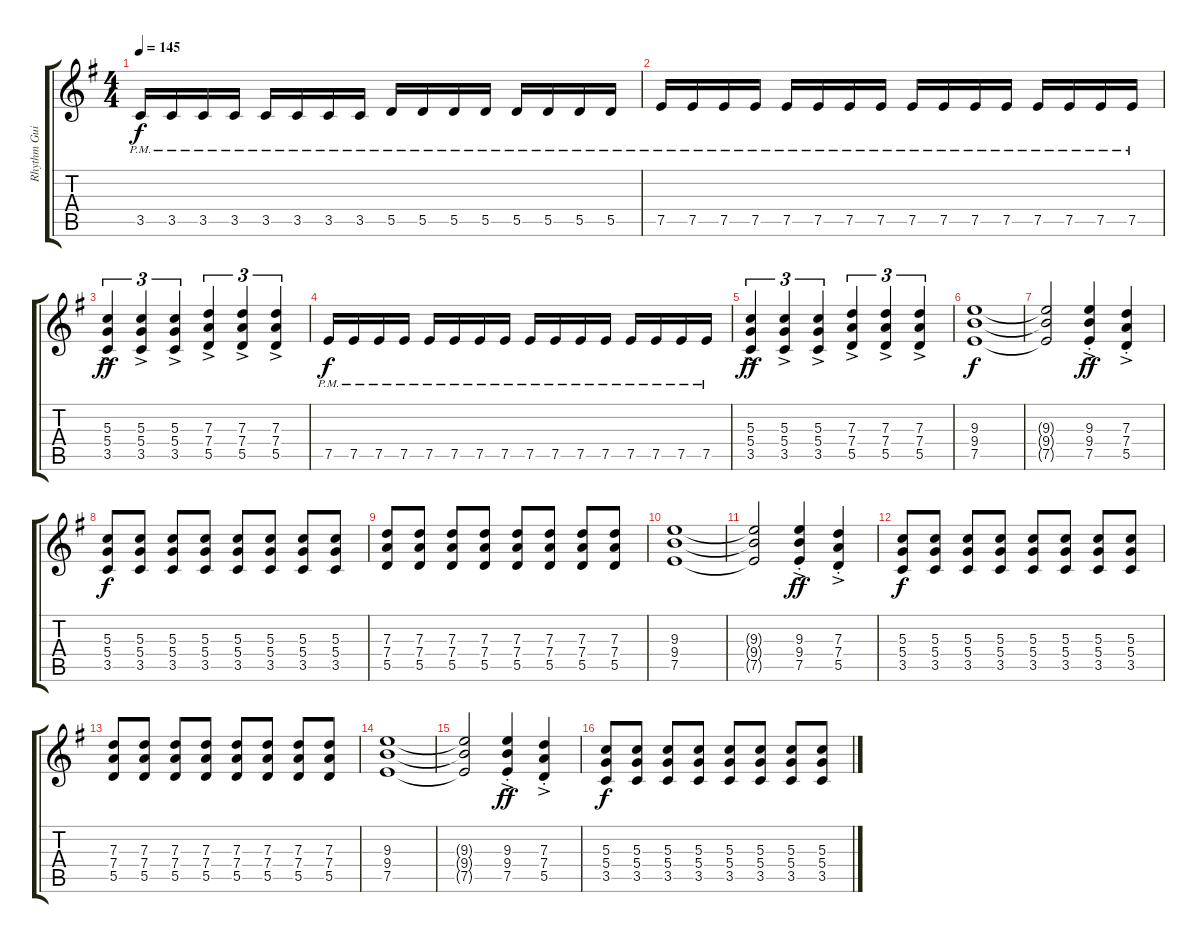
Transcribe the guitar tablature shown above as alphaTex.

\track ("Rhythm Guitar" "Rhythm Gui") {instrument distortionguitar}
\staff {score tabs}
\tuning (E4 B3 G3 D3 A2 E2) {hide}
\ts (4 4)
\tempo 145
\clef g2
\ks eminor
3.5{pm}.16{dy f} 3.5{pm}.16 3.5{pm}.16 3.5{pm}.16 3.5{pm}.16 3.5{pm}.16 3.5{pm}.16 3.5{pm}.16 5.5{pm}.16 5.5{pm}.16 5.5{pm}.16 5.5{pm}.16 5.5{pm}.16 5.5{pm}.16 5.5{pm}.16 5.5{pm}.16 |
7.5{pm}.16 7.5{pm}.16 7.5{pm}.16 7.5{pm}.16 7.5{pm}.16 7.5{pm}.16 7.5{pm}.16 7.5{pm}.16 7.5{pm}.16 7.5{pm}.16 7.5{pm}.16 7.5{pm}.16 7.5{pm}.16 7.5{pm}.16 7.5{pm}.16 7.5{pm}.16 |
(5.3{ac} 5.4{ac} 3.5{ac}).4{tu (3 2) dy ff} (5.3{ac} 5.4{ac} 3.5{ac}).4{tu (3 2)} (5.3{ac} 5.4{ac} 3.5{ac}).4{tu (3 2)} (7.3{ac} 7.4{ac} 5.5{ac}).4{tu (3 2)} (7.3{ac} 7.4{ac} 5.5{ac}).4{tu (3 2)} (7.3{ac} 7.4{ac} 5.5{ac}).4{tu (3 2)} |
7.5{pm}.16{dy f} 7.5{pm}.16 7.5{pm}.16 7.5{pm}.16 7.5{pm}.16 7.5{pm}.16 7.5{pm}.16 7.5{pm}.16 7.5{pm}.16 7.5{pm}.16 7.5{pm}.16 7.5{pm}.16 7.5{pm}.16 7.5{pm}.16 7.5{pm}.16 7.5{pm}.16 |
(5.3{ac} 5.4{ac} 3.5{ac}).4{tu (3 2) dy ff} (5.3{ac} 5.4{ac} 3.5{ac}).4{tu (3 2)} (5.3{ac} 5.4{ac} 3.5{ac}).4{tu (3 2)} (7.3{ac} 7.4{ac} 5.5{ac}).4{tu (3 2)} (7.3{ac} 7.4{ac} 5.5{ac}).4{tu (3 2)} (7.3{ac} 7.4{ac} 5.5{ac}).4{tu (3 2)} |
(9.3 9.4 7.5).1{dy f} |
(9.3{t} 9.4{t} 7.5{t}).2 (9.3{ac st} 9.4{ac st} 7.5{ac st}).4{dy ff} (7.3{ac st} 7.4{ac st} 5.5{ac st}).4 |
(5.3 5.4 3.5).8{dy f} (5.3 5.4 3.5).8 (5.3 5.4 3.5).8 (5.3 5.4 3.5).8 (5.3 5.4 3.5).8 (5.3 5.4 3.5).8 (5.3 5.4 3.5).8 (5.3 5.4 3.5).8 |
(7.3 7.4 5.5).8 (7.3 7.4 5.5).8 (7.3 7.4 5.5).8 (7.3 7.4 5.5).8 (7.3 7.4 5.5).8 (7.3 7.4 5.5).8 (7.3 7.4 5.5).8 (7.3 7.4 5.5).8 |
(9.3 9.4 7.5).1 |
(9.3{t} 9.4{t} 7.5{t}).2 (9.3{ac st} 9.4{ac st} 7.5{ac st}).4{dy ff} (7.3{ac st} 7.4{ac st} 5.5{ac st}).4 |
(5.3 5.4 3.5).8{dy f} (5.3 5.4 3.5).8 (5.3 5.4 3.5).8 (5.3 5.4 3.5).8 (5.3 5.4 3.5).8 (5.3 5.4 3.5).8 (5.3 5.4 3.5).8 (5.3 5.4 3.5).8 |
(7.3 7.4 5.5).8 (7.3 7.4 5.5).8 (7.3 7.4 5.5).8 (7.3 7.4 5.5).8 (7.3 7.4 5.5).8 (7.3 7.4 5.5).8 (7.3 7.4 5.5).8 (7.3 7.4 5.5).8 |
(9.3 9.4 7.5).1 |
(9.3{t} 9.4{t} 7.5{t}).2 (9.3{ac st} 9.4{ac st} 7.5{ac st}).4{dy ff} (7.3{ac st} 7.4{ac st} 5.5{ac st}).4 |
(5.3 5.4 3.5).8{dy f} (5.3 5.4 3.5).8 (5.3 5.4 3.5).8 (5.3 5.4 3.5).8 (5.3 5.4 3.5).8 (5.3 5.4 3.5).8 (5.3 5.4 3.5).8 (5.3 5.4 3.5).8
